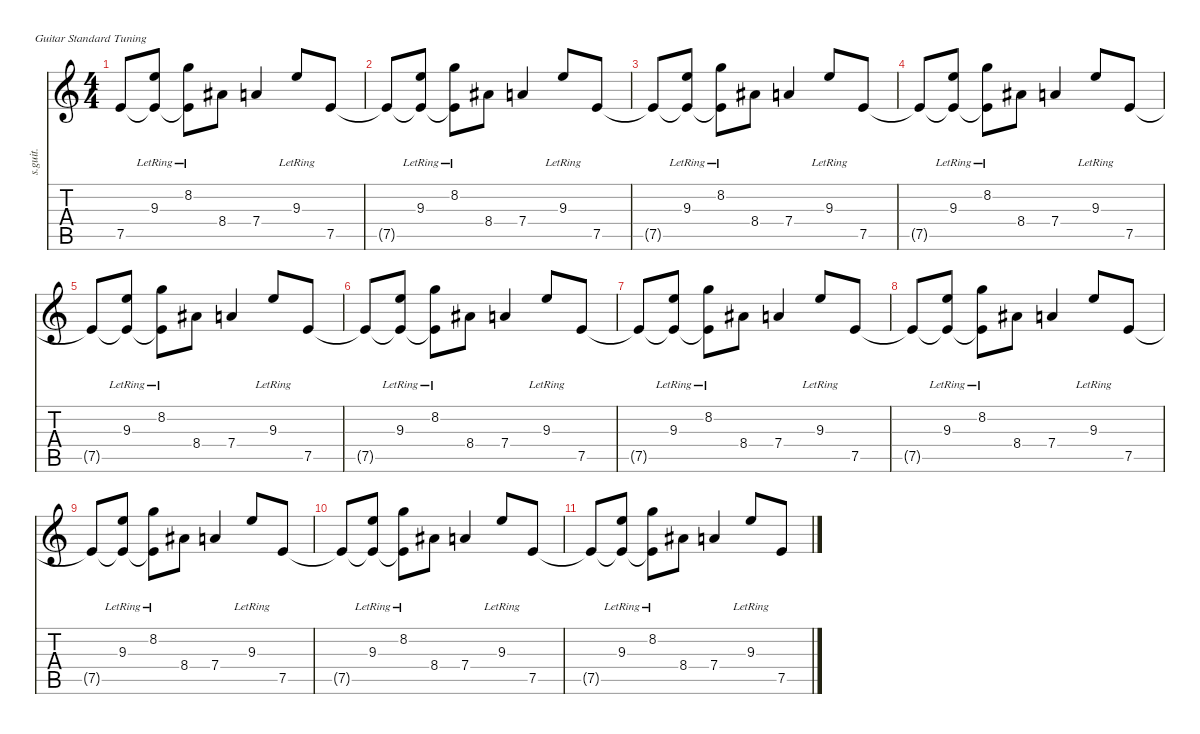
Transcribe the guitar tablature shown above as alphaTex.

\defaultSystemsLayout 4
\hideDynamics
\bracketExtendMode nobrackets
\track ("James Hetfield (Clean)" "s.guit.") {instrument electricguitarclean}
\staff {score tabs}
\tuning (E4 B3 G3 D3 A2 E2)
\ts (4 4)
\tempo (124 hide)
\clef g2
\ks c
7.5{t}.8{lyrics (0 "") lyrics (1 "") lyrics (2 "") lyrics (3 "") lyrics (4 "") dy f} (9.3{lr} 7.5{lr t}).8{lyrics (0 "") lyrics (1 "") lyrics (2 "") lyrics (3 "") lyrics (4 "")} (8.2{lr} 7.5{lr t}).8{lyrics (0 "") lyrics (1 "") lyrics (2 "") lyrics (3 "") lyrics (4 "")} 8.4{acc #}.8{lyrics (0 "") lyrics (1 "") lyrics (2 "") lyrics (3 "") lyrics (4 "")} 7.4.4{lyrics (0 "") lyrics (1 "") lyrics (2 "") lyrics (3 "") lyrics (4 "")} 9.3{lr}.8{lyrics (0 "") lyrics (1 "") lyrics (2 "") lyrics (3 "") lyrics (4 "")} 7.5.8{lyrics (0 "") lyrics (1 "") lyrics (2 "") lyrics (3 "") lyrics (4 "")} |
7.5{t}.8{lyrics (0 "") lyrics (1 "") lyrics (2 "") lyrics (3 "") lyrics (4 "")} (9.3{lr} 7.5{lr t}).8{lyrics (0 "") lyrics (1 "") lyrics (2 "") lyrics (3 "") lyrics (4 "")} (8.2{lr} 7.5{lr t}).8{lyrics (0 "") lyrics (1 "") lyrics (2 "") lyrics (3 "") lyrics (4 "")} 8.4{acc #}.8{lyrics (0 "") lyrics (1 "") lyrics (2 "") lyrics (3 "") lyrics (4 "")} 7.4.4{lyrics (0 "") lyrics (1 "") lyrics (2 "") lyrics (3 "") lyrics (4 "")} 9.3{lr}.8{lyrics (0 "") lyrics (1 "") lyrics (2 "") lyrics (3 "") lyrics (4 "")} 7.5.8{lyrics (0 "") lyrics (1 "") lyrics (2 "") lyrics (3 "") lyrics (4 "")} |
7.5{t}.8{lyrics (0 "") lyrics (1 "") lyrics (2 "") lyrics (3 "") lyrics (4 "")} (9.3{lr} 7.5{lr t}).8{lyrics (0 "") lyrics (1 "") lyrics (2 "") lyrics (3 "") lyrics (4 "")} (8.2{lr} 7.5{lr t}).8{lyrics (0 "") lyrics (1 "") lyrics (2 "") lyrics (3 "") lyrics (4 "")} 8.4{acc #}.8{lyrics (0 "") lyrics (1 "") lyrics (2 "") lyrics (3 "") lyrics (4 "")} 7.4.4{lyrics (0 "") lyrics (1 "") lyrics (2 "") lyrics (3 "") lyrics (4 "")} 9.3{lr}.8{lyrics (0 "") lyrics (1 "") lyrics (2 "") lyrics (3 "") lyrics (4 "")} 7.5.8{lyrics (0 "") lyrics (1 "") lyrics (2 "") lyrics (3 "") lyrics (4 "")} |
7.5{t}.8{lyrics (0 "") lyrics (1 "") lyrics (2 "") lyrics (3 "") lyrics (4 "")} (9.3{lr} 7.5{lr t}).8{lyrics (0 "") lyrics (1 "") lyrics (2 "") lyrics (3 "") lyrics (4 "")} (8.2{lr} 7.5{lr t}).8{lyrics (0 "") lyrics (1 "") lyrics (2 "") lyrics (3 "") lyrics (4 "")} 8.4{acc #}.8{lyrics (0 "") lyrics (1 "") lyrics (2 "") lyrics (3 "") lyrics (4 "")} 7.4.4{lyrics (0 "") lyrics (1 "") lyrics (2 "") lyrics (3 "") lyrics (4 "")} 9.3{lr}.8{lyrics (0 "") lyrics (1 "") lyrics (2 "") lyrics (3 "") lyrics (4 "")} 7.5.8{lyrics (0 "") lyrics (1 "") lyrics (2 "") lyrics (3 "") lyrics (4 "")} |
7.5{t}.8{lyrics (0 "") lyrics (1 "") lyrics (2 "") lyrics (3 "") lyrics (4 "")} (9.3{lr} 7.5{lr t}).8{lyrics (0 "") lyrics (1 "") lyrics (2 "") lyrics (3 "") lyrics (4 "")} (8.2{lr} 7.5{lr t}).8{lyrics (0 "") lyrics (1 "") lyrics (2 "") lyrics (3 "") lyrics (4 "")} 8.4{acc #}.8{lyrics (0 "") lyrics (1 "") lyrics (2 "") lyrics (3 "") lyrics (4 "")} 7.4.4{lyrics (0 "") lyrics (1 "") lyrics (2 "") lyrics (3 "") lyrics (4 "")} 9.3{lr}.8{lyrics (0 "") lyrics (1 "") lyrics (2 "") lyrics (3 "") lyrics (4 "")} 7.5.8{lyrics (0 "") lyrics (1 "") lyrics (2 "") lyrics (3 "") lyrics (4 "")} |
7.5{t}.8{lyrics (0 "") lyrics (1 "") lyrics (2 "") lyrics (3 "") lyrics (4 "")} (9.3{lr} 7.5{lr t}).8{lyrics (0 "") lyrics (1 "") lyrics (2 "") lyrics (3 "") lyrics (4 "")} (8.2{lr} 7.5{lr t}).8{lyrics (0 "") lyrics (1 "") lyrics (2 "") lyrics (3 "") lyrics (4 "")} 8.4{acc #}.8{lyrics (0 "") lyrics (1 "") lyrics (2 "") lyrics (3 "") lyrics (4 "")} 7.4.4{lyrics (0 "") lyrics (1 "") lyrics (2 "") lyrics (3 "") lyrics (4 "")} 9.3{lr}.8{lyrics (0 "") lyrics (1 "") lyrics (2 "") lyrics (3 "") lyrics (4 "")} 7.5.8{lyrics (0 "") lyrics (1 "") lyrics (2 "") lyrics (3 "") lyrics (4 "")} |
7.5{t}.8{lyrics (0 "") lyrics (1 "") lyrics (2 "") lyrics (3 "") lyrics (4 "")} (9.3{lr} 7.5{lr t}).8{lyrics (0 "") lyrics (1 "") lyrics (2 "") lyrics (3 "") lyrics (4 "")} (8.2{lr} 7.5{lr t}).8{lyrics (0 "") lyrics (1 "") lyrics (2 "") lyrics (3 "") lyrics (4 "")} 8.4{acc #}.8{lyrics (0 "") lyrics (1 "") lyrics (2 "") lyrics (3 "") lyrics (4 "")} 7.4.4{lyrics (0 "") lyrics (1 "") lyrics (2 "") lyrics (3 "") lyrics (4 "")} 9.3{lr}.8{lyrics (0 "") lyrics (1 "") lyrics (2 "") lyrics (3 "") lyrics (4 "")} 7.5.8{lyrics (0 "") lyrics (1 "") lyrics (2 "") lyrics (3 "") lyrics (4 "")} |
7.5{t}.8{lyrics (0 "") lyrics (1 "") lyrics (2 "") lyrics (3 "") lyrics (4 "")} (9.3{lr} 7.5{lr t}).8{lyrics (0 "") lyrics (1 "") lyrics (2 "") lyrics (3 "") lyrics (4 "")} (8.2{lr} 7.5{lr t}).8{lyrics (0 "") lyrics (1 "") lyrics (2 "") lyrics (3 "") lyrics (4 "")} 8.4{acc #}.8{lyrics (0 "") lyrics (1 "") lyrics (2 "") lyrics (3 "") lyrics (4 "")} 7.4.4{lyrics (0 "") lyrics (1 "") lyrics (2 "") lyrics (3 "") lyrics (4 "")} 9.3{lr}.8{lyrics (0 "") lyrics (1 "") lyrics (2 "") lyrics (3 "") lyrics (4 "")} 7.5.8{lyrics (0 "") lyrics (1 "") lyrics (2 "") lyrics (3 "") lyrics (4 "")} |
7.5{t}.8{lyrics (0 "") lyrics (1 "") lyrics (2 "") lyrics (3 "") lyrics (4 "")} (9.3{lr} 7.5{lr t}).8{lyrics (0 "") lyrics (1 "") lyrics (2 "") lyrics (3 "") lyrics (4 "")} (8.2{lr} 7.5{lr t}).8{lyrics (0 "") lyrics (1 "") lyrics (2 "") lyrics (3 "") lyrics (4 "")} 8.4{acc #}.8{lyrics (0 "") lyrics (1 "") lyrics (2 "") lyrics (3 "") lyrics (4 "")} 7.4.4{lyrics (0 "") lyrics (1 "") lyrics (2 "") lyrics (3 "") lyrics (4 "")} 9.3{lr}.8{lyrics (0 "") lyrics (1 "") lyrics (2 "") lyrics (3 "") lyrics (4 "")} 7.5.8{lyrics (0 "") lyrics (1 "") lyrics (2 "") lyrics (3 "") lyrics (4 "")} |
7.5{t}.8{lyrics (0 "") lyrics (1 "") lyrics (2 "") lyrics (3 "") lyrics (4 "")} (9.3{lr} 7.5{lr t}).8{lyrics (0 "") lyrics (1 "") lyrics (2 "") lyrics (3 "") lyrics (4 "")} (8.2{lr} 7.5{lr t}).8{lyrics (0 "") lyrics (1 "") lyrics (2 "") lyrics (3 "") lyrics (4 "")} 8.4{acc #}.8{lyrics (0 "") lyrics (1 "") lyrics (2 "") lyrics (3 "") lyrics (4 "")} 7.4.4{lyrics (0 "") lyrics (1 "") lyrics (2 "") lyrics (3 "") lyrics (4 "")} 9.3{lr}.8{lyrics (0 "") lyrics (1 "") lyrics (2 "") lyrics (3 "") lyrics (4 "")} 7.5.8{lyrics (0 "") lyrics (1 "") lyrics (2 "") lyrics (3 "") lyrics (4 "")} |
7.5{t}.8{lyrics (0 "") lyrics (1 "") lyrics (2 "") lyrics (3 "") lyrics (4 "")} (9.3{lr} 7.5{lr t}).8{lyrics (0 "") lyrics (1 "") lyrics (2 "") lyrics (3 "") lyrics (4 "")} (8.2{lr} 7.5{lr t}).8{lyrics (0 "") lyrics (1 "") lyrics (2 "") lyrics (3 "") lyrics (4 "")} 8.4{acc #}.8{lyrics (0 "") lyrics (1 "") lyrics (2 "") lyrics (3 "") lyrics (4 "")} 7.4.4{lyrics (0 "") lyrics (1 "") lyrics (2 "") lyrics (3 "") lyrics (4 "")} 9.3{lr}.8{lyrics (0 "") lyrics (1 "") lyrics (2 "") lyrics (3 "") lyrics (4 "")} 7.5.8{lyrics (0 "") lyrics (1 "") lyrics (2 "") lyrics (3 "") lyrics (4 "")}
